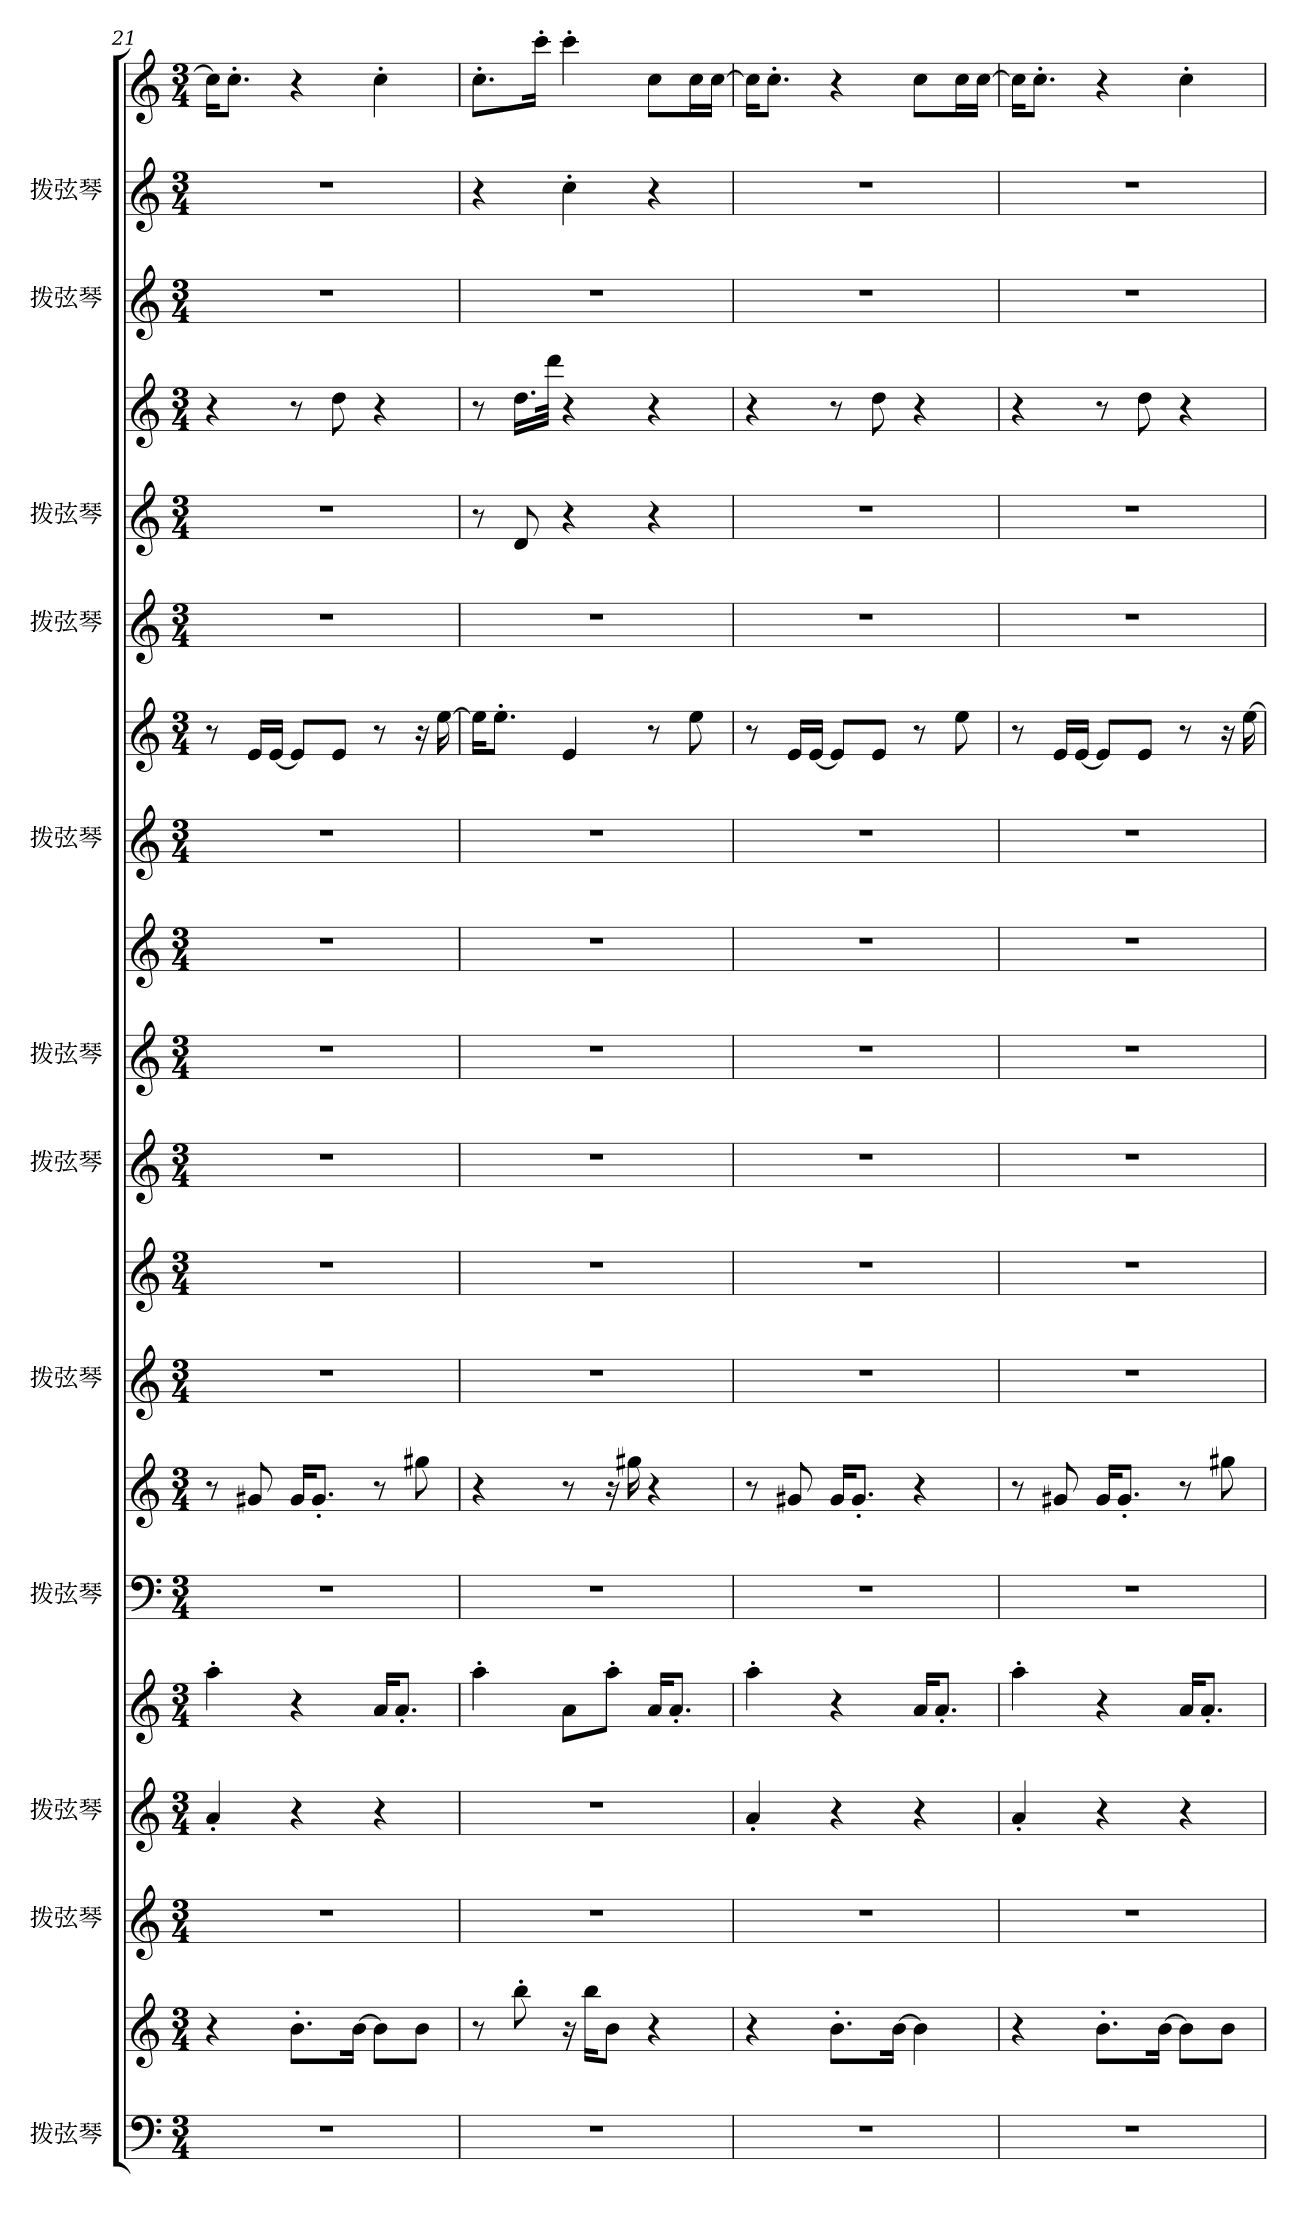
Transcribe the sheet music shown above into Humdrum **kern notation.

**kern	**kern	**kern	**kern	**kern	**kern	**kern	**kern	**kern	**kern	**kern	**kern	**kern	**kern	**kern	**kern	**kern	**kern	**kern	**kern
*part12	*part12	*part11	*part10	*part10	*part9	*part9	*part8	*part8	*part7	*part6	*part6	*part5	*part5	*part4	*part3	*part3	*part2	*part1	*part1
*staff20	*staff19	*staff18	*staff17	*staff16	*staff15	*staff14	*staff13	*staff12	*staff11	*staff10	*staff9	*staff8	*staff7	*staff6	*staff5	*staff4	*staff3	*staff2	*staff1
*I"拨弦琴	*	*I"拨弦琴	*I"拨弦琴	*	*I"拨弦琴	*	*I"拨弦琴	*	*I"拨弦琴	*I"拨弦琴	*	*I"拨弦琴	*	*I"拨弦琴	*I"拨弦琴	*	*I"拨弦琴	*I"拨弦琴	*
*clefF4	*clefG2	*clefG2	*clefG2	*clefG2	*clefF4	*clefG2	*clefG2	*clefG2	*clefG2	*clefG2	*clefG2	*clefG2	*clefG2	*clefG2	*clefG2	*clefG2	*clefG2	*clefG2	*clefG2
*k[]	*k[]	*k[]	*k[]	*k[]	*k[]	*k[]	*k[]	*k[]	*k[]	*k[]	*k[]	*k[]	*k[]	*k[]	*k[]	*k[]	*k[]	*k[]	*k[]
*M3/4	*M3/4	*M3/4	*M3/4	*M3/4	*M3/4	*M3/4	*M3/4	*M3/4	*M3/4	*M3/4	*M3/4	*M3/4	*M3/4	*M3/4	*M3/4	*M3/4	*M3/4	*M3/4	*M3/4
=21	=21	=21	=21	=21	=21	=21	=21	=21	=21	=21	=21	=21	=21	=21	=21	=21	=21	=21	=21
2.r	4r	2.r	4a'/	4aa'\	2.r	8r	2.r	2.r	2.r	2.r	2.r	2.r	8r	2.r	2.r	4r	2.r	2.r	16cc\KL]
.	.	.	.	.	.	.	.	.	.	.	.	.	.	.	.	.	.	.	8.cc'\J
.	.	.	.	.	.	8g#X/	.	.	.	.	.	.	16e/LL	.	.	.	.	.	.
.	.	.	.	.	.	.	.	.	.	.	.	.	[16e/JJ	.	.	.	.	.	.
.	8.b'\L	.	4r	4r	.	16g#/KL	.	.	.	.	.	.	8e/L]	.	.	8r	.	.	4r
.	.	.	.	.	.	8.g#'/J	.	.	.	.	.	.	.	.	.	.	.	.	.
.	.	.	.	.	.	.	.	.	.	.	.	.	8e/J	.	.	8dd\	.	.	.
.	[16b\Jk	.	.	.	.	.	.	.	.	.	.	.	.	.	.	.	.	.	.
.	8b\L]	.	4r	16a/KL	.	8r	.	.	.	.	.	.	8r	.	.	4r	.	.	4cc'\
.	.	.	.	8.a'/J	.	.	.	.	.	.	.	.	.	.	.	.	.	.	.
.	8b\J	.	.	.	.	8gg#X\	.	.	.	.	.	.	16r	.	.	.	.	.	.
.	.	.	.	.	.	.	.	.	.	.	.	.	[16ee\	.	.	.	.	.	.
=22	=22	=22	=22	=22	=22	=22	=22	=22	=22	=22	=22	=22	=22	=22	=22	=22	=22	=22	=22
2.r	8r	2.r	2.r	4aa'\	2.r	4r	2.r	2.r	2.r	2.r	2.r	2.r	16ee\KL]	2.r	8r	8r	2.r	4r	8.cc'\L
.	.	.	.	.	.	.	.	.	.	.	.	.	8.ee'\J	.	.	.	.	.	.
.	8bb'\	.	.	.	.	.	.	.	.	.	.	.	.	.	8d/	16.dd\LL	.	.	.
.	.	.	.	.	.	.	.	.	.	.	.	.	.	.	.	.	.	.	16ccc'\Jk
.	.	.	.	.	.	.	.	.	.	.	.	.	.	.	.	32ddd\JJk	.	.	.
.	16r	.	.	8a\L	.	8r	.	.	.	.	.	.	4e/	.	4r	4r	.	4cc'\	4ccc'\
.	16bb\KL	.	.	.	.	.	.	.	.	.	.	.	.	.	.	.	.	.	.
.	8b\J	.	.	8aa'\J	.	16r	.	.	.	.	.	.	.	.	.	.	.	.	.
.	.	.	.	.	.	16gg#X\	.	.	.	.	.	.	.	.	.	.	.	.	.
.	4r	.	.	16a/KL	.	4r	.	.	.	.	.	.	8r	.	4r	4r	.	4r	8cc\L
.	.	.	.	8.a'/J	.	.	.	.	.	.	.	.	.	.	.	.	.	.	.
.	.	.	.	.	.	.	.	.	.	.	.	.	8ee\	.	.	.	.	.	16cc\L
.	.	.	.	.	.	.	.	.	.	.	.	.	.	.	.	.	.	.	[16cc\JJ
=23	=23	=23	=23	=23	=23	=23	=23	=23	=23	=23	=23	=23	=23	=23	=23	=23	=23	=23	=23
2.r	4r	2.r	4a'/	4aa'\	2.r	8r	2.r	2.r	2.r	2.r	2.r	2.r	8r	2.r	2.r	4r	2.r	2.r	16cc\KL]
.	.	.	.	.	.	.	.	.	.	.	.	.	.	.	.	.	.	.	8.cc'\J
.	.	.	.	.	.	8g#X/	.	.	.	.	.	.	16e/LL	.	.	.	.	.	.
.	.	.	.	.	.	.	.	.	.	.	.	.	[16e/JJ	.	.	.	.	.	.
.	8.b'\L	.	4r	4r	.	16g#/KL	.	.	.	.	.	.	8e/L]	.	.	8r	.	.	4r
.	.	.	.	.	.	8.g#'/J	.	.	.	.	.	.	.	.	.	.	.	.	.
.	.	.	.	.	.	.	.	.	.	.	.	.	8e/J	.	.	8dd\	.	.	.
.	[16b\Jk	.	.	.	.	.	.	.	.	.	.	.	.	.	.	.	.	.	.
.	4b\]	.	4r	16a/KL	.	4r	.	.	.	.	.	.	8r	.	.	4r	.	.	8cc\L
.	.	.	.	8.a'/J	.	.	.	.	.	.	.	.	.	.	.	.	.	.	.
.	.	.	.	.	.	.	.	.	.	.	.	.	8ee\	.	.	.	.	.	16cc\L
.	.	.	.	.	.	.	.	.	.	.	.	.	.	.	.	.	.	.	[16cc\JJ
!!LO:PB:g=z
=24	=24	=24	=24	=24	=24	=24	=24	=24	=24	=24	=24	=24	=24	=24	=24	=24	=24	=24	=24
2.r	4r	2.r	4a'/	4aa'\	2.r	8r	2.r	2.r	2.r	2.r	2.r	2.r	8r	2.r	2.r	4r	2.r	2.r	16cc\KL]
.	.	.	.	.	.	.	.	.	.	.	.	.	.	.	.	.	.	.	8.cc'\J
.	.	.	.	.	.	8g#X/	.	.	.	.	.	.	16e/LL	.	.	.	.	.	.
.	.	.	.	.	.	.	.	.	.	.	.	.	[16e/JJ	.	.	.	.	.	.
.	8.b'\L	.	4r	4r	.	16g#/KL	.	.	.	.	.	.	8e/L]	.	.	8r	.	.	4r
.	.	.	.	.	.	8.g#'/J	.	.	.	.	.	.	.	.	.	.	.	.	.
.	.	.	.	.	.	.	.	.	.	.	.	.	8e/J	.	.	8dd\	.	.	.
.	[16b\Jk	.	.	.	.	.	.	.	.	.	.	.	.	.	.	.	.	.	.
.	8b\L]	.	4r	16a/KL	.	8r	.	.	.	.	.	.	8r	.	.	4r	.	.	4cc'\
.	.	.	.	8.a'/J	.	.	.	.	.	.	.	.	.	.	.	.	.	.	.
.	8b\J	.	.	.	.	8gg#X\	.	.	.	.	.	.	16r	.	.	.	.	.	.
.	.	.	.	.	.	.	.	.	.	.	.	.	[16ee\	.	.	.	.	.	.
=	=	=	=	=	=	=	=	=	=	=	=	=	=	=	=	=	=	=	=
*-	*-	*-	*-	*-	*-	*-	*-	*-	*-	*-	*-	*-	*-	*-	*-	*-	*-	*-	*-
